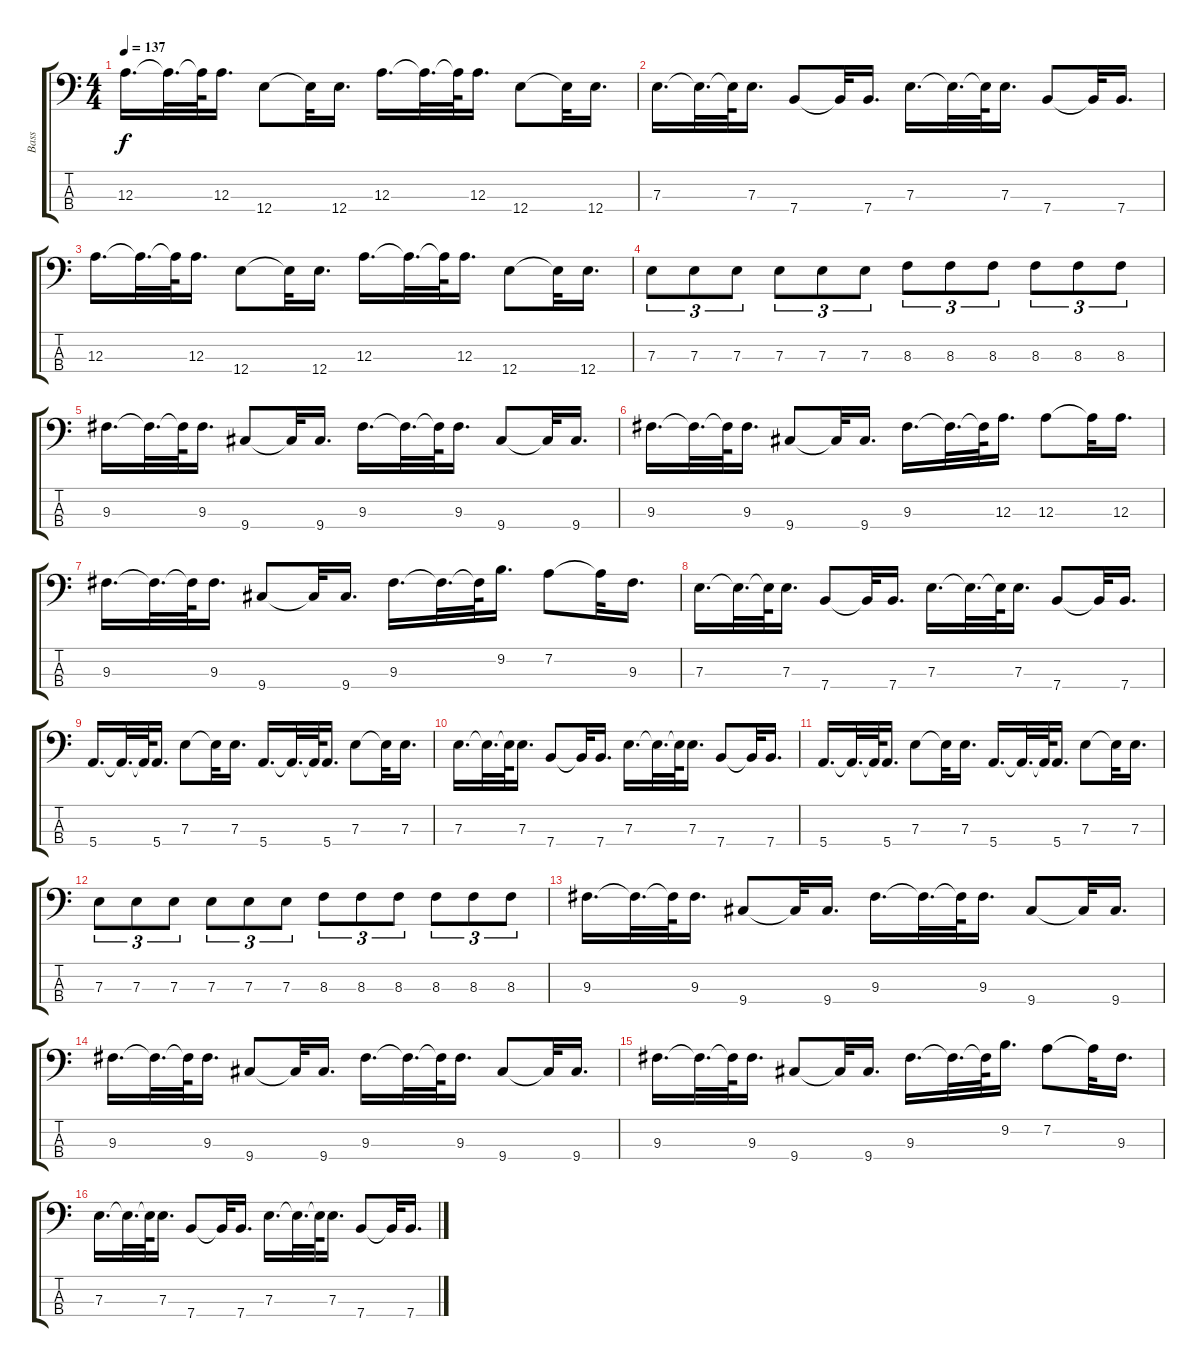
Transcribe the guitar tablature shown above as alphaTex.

\track ("Bass" "Bass") {instrument electricbassfinger}
\staff {score tabs}
\tuning (G2 D2 A1 E1) {hide}
\ts (4 4)
\tempo 137
\clef f4
\ks c
12.3.16{d dy f} 12.3{t}.32{d} 12.3{t}.64 12.3.16{d} 12.4.8 12.4{t}.32 12.4.16{d} 12.3.16{d} 12.3{t}.32{d} 12.3{t}.64 12.3.16{d} 12.4.8 12.4{t}.32 12.4.16{d} |
7.3.16{d} 7.3{t}.32{d} 7.3{t}.64 7.3.16{d} 7.4.8 7.4{t}.32 7.4.16{d} 7.3.16{d} 7.3{t}.32{d} 7.3{t}.64 7.3.16{d} 7.4.8 7.4{t}.32 7.4.16{d} |
12.3.16{d} 12.3{t}.32{d} 12.3{t}.64 12.3.16{d} 12.4.8 12.4{t}.32 12.4.16{d} 12.3.16{d} 12.3{t}.32{d} 12.3{t}.64 12.3.16{d} 12.4.8 12.4{t}.32 12.4.16{d} |
7.3.8{tu (3 2)} 7.3.8{tu (3 2)} 7.3.8{tu (3 2)} 7.3.8{tu (3 2)} 7.3.8{tu (3 2)} 7.3.8{tu (3 2)} 8.3.8{tu (3 2)} 8.3.8{tu (3 2)} 8.3.8{tu (3 2)} 8.3.8{tu (3 2)} 8.3.8{tu (3 2)} 8.3.8{tu (3 2)} |
9.3.16{d} 9.3{t}.32{d} 9.3{t}.64 9.3.16{d} 9.4.8 9.4{t}.32 9.4.16{d} 9.3.16{d} 9.3{t}.32{d} 9.3{t}.64 9.3.16{d} 9.4.8 9.4{t}.32 9.4.16{d} |
9.3.16{d} 9.3{t}.32{d} 9.3{t}.64 9.3.16{d} 9.4.8 9.4{t}.32 9.4.16{d} 9.3.16{d} 9.3{t}.32{d} 9.3{t}.64 12.3.16{d} 12.3.8 12.3{t}.32 12.3.16{d} |
9.3.16{d} 9.3{t}.32{d} 9.3{t}.64 9.3.16{d} 9.4.8 9.4{t}.32 9.4.16{d} 9.3.16{d} 9.3{t}.32{d} 9.3{t}.64 9.2.16{d} 7.2.8 7.2{t}.32 9.3.16{d} |
7.3.16{d} 7.3{t}.32{d} 7.3{t}.64 7.3.16{d} 7.4.8 7.4{t}.32 7.4.16{d} 7.3.16{d} 7.3{t}.32{d} 7.3{t}.64 7.3.16{d} 7.4.8 7.4{t}.32 7.4.16{d} |
5.4.16{d volume 8} 5.4{t}.32{d} 5.4{t}.64 5.4.16{d} 7.3.8 7.3{t}.32 7.3.16{d} 5.4.16{d} 5.4{t}.32{d} 5.4{t}.64 5.4.16{d} 7.3.8 7.3{t}.32 7.3.16{d} |
7.3.16{d} 7.3{t}.32{d} 7.3{t}.64 7.3.16{d} 7.4.8 7.4{t}.32 7.4.16{d} 7.3.16{d} 7.3{t}.32{d} 7.3{t}.64 7.3.16{d} 7.4.8 7.4{t}.32 7.4.16{d} |
5.4.16{d} 5.4{t}.32{d} 5.4{t}.64 5.4.16{d} 7.3.8 7.3{t}.32 7.3.16{d} 5.4.16{d} 5.4{t}.32{d} 5.4{t}.64 5.4.16{d} 7.3.8 7.3{t}.32 7.3.16{d} |
7.3.8{tu (3 2)} 7.3.8{tu (3 2)} 7.3.8{tu (3 2)} 7.3.8{tu (3 2)} 7.3.8{tu (3 2)} 7.3.8{tu (3 2)} 8.3.8{tu (3 2)} 8.3.8{tu (3 2)} 8.3.8{tu (3 2)} 8.3.8{tu (3 2)} 8.3.8{tu (3 2)} 8.3.8{tu (3 2)} |
9.3.16{d volume 4} 9.3{t}.32{d} 9.3{t}.64 9.3.16{d} 9.4.8 9.4{t}.32 9.4.16{d} 9.3.16{d} 9.3{t}.32{d} 9.3{t}.64 9.3.16{d} 9.4.8 9.4{t}.32 9.4.16{d} |
9.3.16{d} 9.3{t}.32{d} 9.3{t}.64 9.3.16{d} 9.4.8 9.4{t}.32 9.4.16{d} 9.3.16{d} 9.3{t}.32{d} 9.3{t}.64 9.3.16{d} 9.4.8 9.4{t}.32 9.4.16{d} |
9.3.16{d} 9.3{t}.32{d} 9.3{t}.64 9.3.16{d} 9.4.8 9.4{t}.32 9.4.16{d} 9.3.16{d} 9.3{t}.32{d} 9.3{t}.64 9.2.16{d} 7.2.8 7.2{t}.32 9.3.16{d} |
7.3.16{d} 7.3{t}.32{d} 7.3{t}.64 7.3.16{d} 7.4.8 7.4{t}.32 7.4.16{d} 7.3.16{d} 7.3{t}.32{d} 7.3{t}.64 7.3.16{d} 7.4.8 7.4{t}.32 7.4.16{d}
